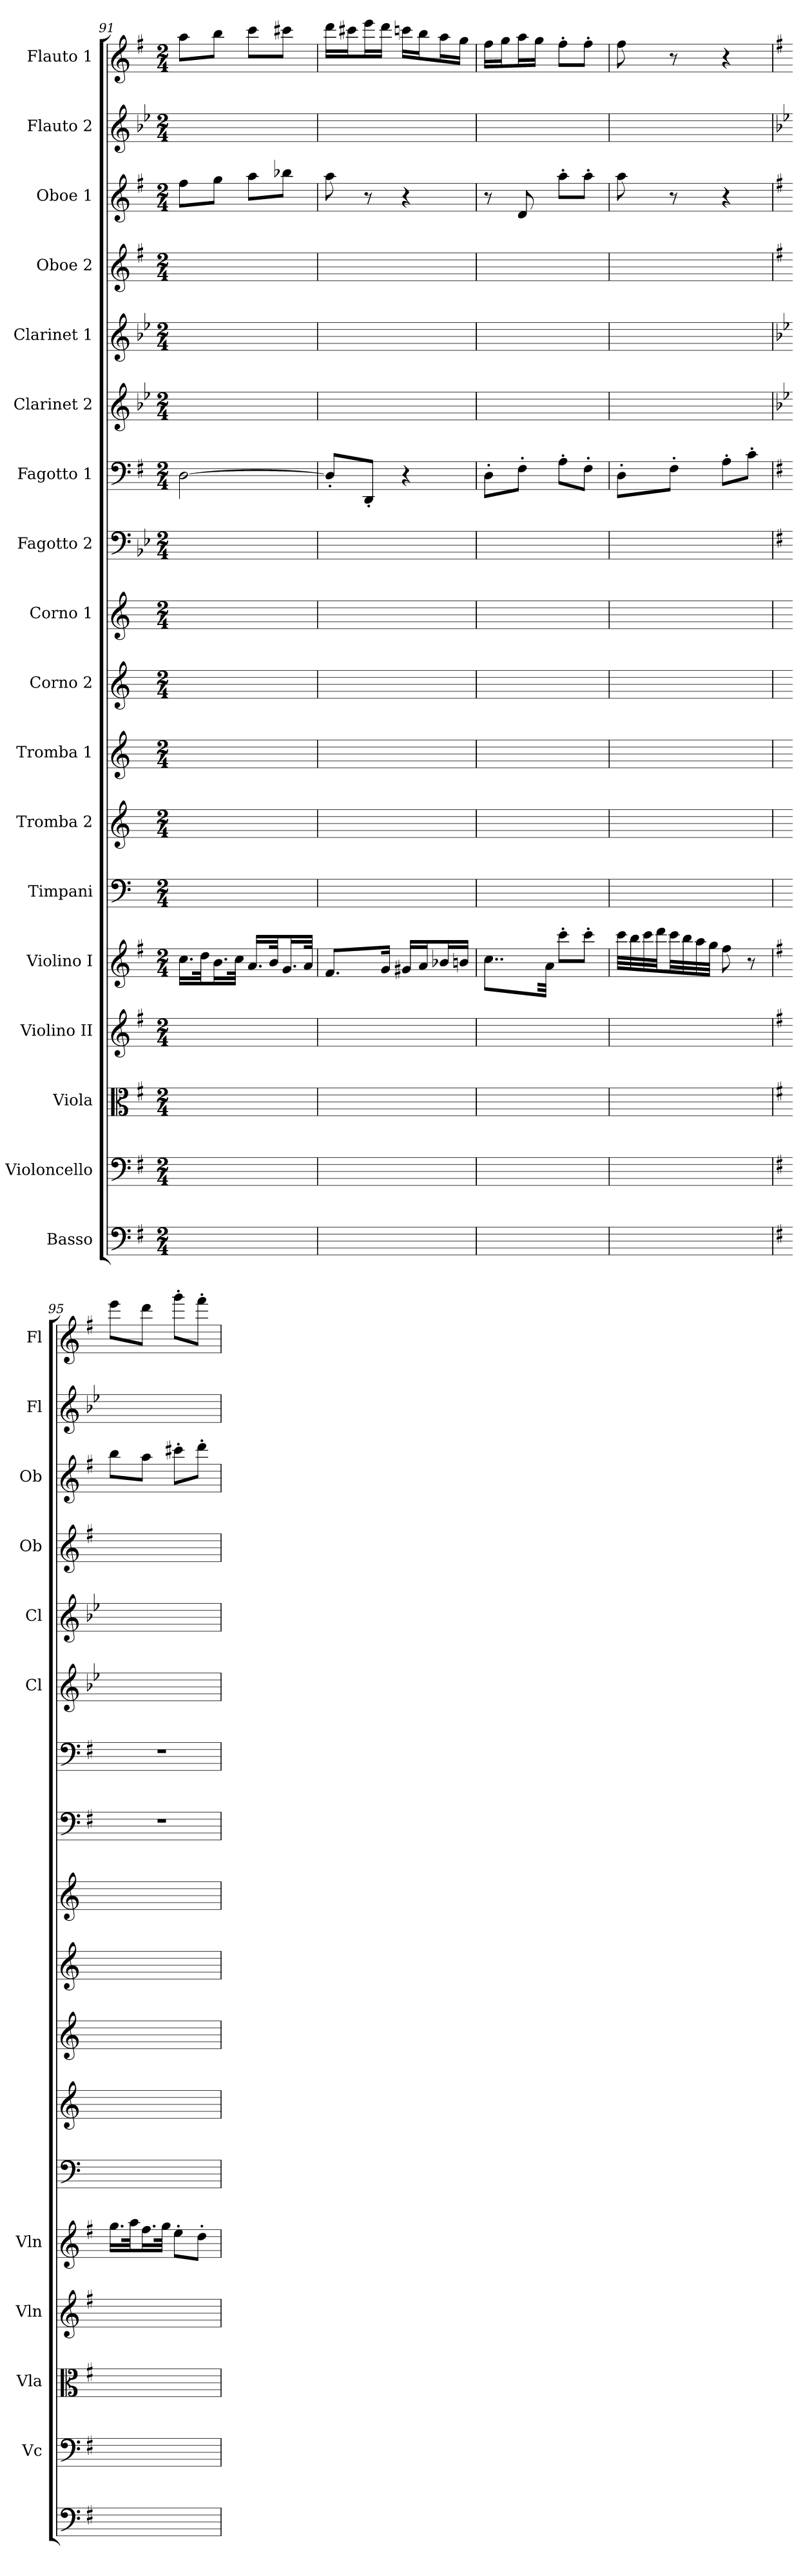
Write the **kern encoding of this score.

**kern	**kern	**kern	**kern	**kern	**kern	**kern	**kern	**kern	**kern	**kern	**kern	**kern	**kern	**kern	**kern	**kern	**kern
*part18	*part17	*part16	*part15	*part14	*part13	*part12	*part11	*part10	*part9	*part8	*part7	*part6	*part5	*part4	*part3	*part2	*part1
*staff18	*staff17	*staff16	*staff15	*staff14	*staff13	*staff12	*staff11	*staff10	*staff9	*staff8	*staff7	*staff6	*staff5	*staff4	*staff3	*staff2	*staff1
*I"Basso	*I"Violoncello	*I"Viola	*I"Violino II	*I"Violino I	*I"Timpani	*I"Tromba 2	*I"Tromba 1	*I"Corno 2	*I"Corno 1	*I"Fagotto 2	*I"Fagotto 1	*I"Clarinet 2	*I"Clarinet 1	*I"Oboe 2	*I"Oboe 1	*I"Flauto 2	*I"Flauto 1
*	*I'Vc	*I'Vla	*I'Vln	*I'Vln	*	*	*	*	*	*	*	*I'Cl	*I'Cl	*I'Ob	*I'Ob	*I'Fl	*I'Fl
*clefF4	*clefF4	*clefC3	*clefG2	*clefG2	*clefF4	*clefG2	*clefG2	*clefG2	*clefG2	*clefF4	*clefF4	*clefG2	*clefG2	*clefG2	*clefG2	*clefG2	*clefG2
*ITrd7c12	*	*	*	*	*	*ITrd1c2	*ITrd1c2	*ITrd3c5	*ITrd3c5	*	*	*ITrd2c3	*ITrd2c3	*	*	*	*
*k[f#]	*k[f#]	*k[f#]	*k[f#]	*k[f#]	*	*	*	*	*	*k[b-e-]	*k[f#]	*k[f#]	*k[f#]	*k[f#]	*k[f#]	*k[b-e-]	*k[f#]
*M2/4	*M2/4	*M2/4	*M2/4	*M2/4	*M2/4	*M2/4	*M2/4	*M2/4	*M2/4	*M2/4	*M2/4	*M2/4	*M2/4	*M2/4	*M2/4	*M2/4	*M2/4
=91	=91	=91	=91	=91	=91	=91	=91	=91	=91	=91	=91	=91	=91	=91	=91	=91	=91
2ryy	2ryy	2ryy	2ryy	16.cc\LL	2ryy	2ryy	2ryy	2ryy	2ryy	2ryy	[2D	2ryy	2ryy	2ryy	8ff#\L	2ryy	8aa\L
.	.	.	.	32dd\Jk	.	.	.	.	.	.	.	.	.	.	.	.	.
.	.	.	.	16.b\L	.	.	.	.	.	.	.	.	.	.	8gg\J	.	8bb\J
.	.	.	.	32cc\JJk	.	.	.	.	.	.	.	.	.	.	.	.	.
.	.	.	.	16.a/LL	.	.	.	.	.	.	.	.	.	.	8aa\L	.	8ccc\L
.	.	.	.	32b/Jk	.	.	.	.	.	.	.	.	.	.	.	.	.
.	.	.	.	16.g/L	.	.	.	.	.	.	.	.	.	.	8bb-X\J	.	8ccc#X\J
.	.	.	.	32a/JJk	.	.	.	.	.	.	.	.	.	.	.	.	.
=92	=92	=92	=92	=92	=92	=92	=92	=92	=92	=92	=92	=92	=92	=92	=92	=92	=92
2ryy	2ryy	2ryy	2ryy	8.f#/L	2ryy	2ryy	2ryy	2ryy	2ryy	2ryy	8D'/L]	2ryy	2ryy	2ryy	8aa	2ryy	16ddd\LL
.	.	.	.	.	.	.	.	.	.	.	.	.	.	.	.	.	16ccc#X\J
.	.	.	.	.	.	.	.	.	.	.	8DD'/J	.	.	.	8r	.	16eee\L
.	.	.	.	16g/Jk	.	.	.	.	.	.	.	.	.	.	.	.	16ddd\JJ
.	.	.	.	16g#X/LL	.	.	.	.	.	.	4r	.	.	.	4r	.	16cccn\LL
.	.	.	.	16a/J	.	.	.	.	.	.	.	.	.	.	.	.	16bb\J
.	.	.	.	16b-X/L	.	.	.	.	.	.	.	.	.	.	.	.	16aa\L
.	.	.	.	16bn/JJ	.	.	.	.	.	.	.	.	.	.	.	.	16gg\JJ
=93	=93	=93	=93	=93	=93	=93	=93	=93	=93	=93	=93	=93	=93	=93	=93	=93	=93
2ryy	2ryy	2ryy	2ryy	8..cc\L	2ryy	2ryy	2ryy	2ryy	2ryy	2ryy	8D'\L	2ryy	2ryy	2ryy	8r	2ryy	16ff#\LL
.	.	.	.	.	.	.	.	.	.	.	.	.	.	.	.	.	16gg\J
.	.	.	.	.	.	.	.	.	.	.	8F#'\J	.	.	.	8d	.	16aa\L
.	.	.	.	.	.	.	.	.	.	.	.	.	.	.	.	.	16gg\JJ
.	.	.	.	32a\Jkk	.	.	.	.	.	.	.	.	.	.	.	.	.
.	.	.	.	8ccc'\L	.	.	.	.	.	.	8A'\L	.	.	.	8aa'\L	.	8ff#'\L
.	.	.	.	8ccc'\J	.	.	.	.	.	.	8F#'\J	.	.	.	8aa'\J	.	8ff#'\J
=94	=94	=94	=94	=94	=94	=94	=94	=94	=94	=94	=94	=94	=94	=94	=94	=94	=94
2ryy	2ryy	2ryy	2ryy	32ccc\LLL	2ryy	2ryy	2ryy	2ryy	2ryy	2ryy	8D'\L	2ryy	2ryy	2ryy	8aa	2ryy	8ff#
.	.	.	.	32bb\	.	.	.	.	.	.	.	.	.	.	.	.	.
.	.	.	.	32ccc\	.	.	.	.	.	.	.	.	.	.	.	.	.
.	.	.	.	32ddd\JJ	.	.	.	.	.	.	.	.	.	.	.	.	.
.	.	.	.	32ccc\LL	.	.	.	.	.	.	8F#'\J	.	.	.	8r	.	8r
.	.	.	.	32bb\	.	.	.	.	.	.	.	.	.	.	.	.	.
.	.	.	.	32aa\	.	.	.	.	.	.	.	.	.	.	.	.	.
.	.	.	.	32gg\JJJ	.	.	.	.	.	.	.	.	.	.	.	.	.
.	.	.	.	8ff#	.	.	.	.	.	.	8A'\L	.	.	.	4r	.	4r
.	.	.	.	8r	.	.	.	.	.	.	8c'\J	.	.	.	.	.	.
=95	=95	=95	=95	=95	=95	=95	=95	=95	=95	=95	=95	=95	=95	=95	=95	=95	=95
*	*	*	*	*	*	*	*	*	*	*k[f#]	*	*	*	*	*	*	*
2ryy	2ryy	2ryy	2ryy	16.gg\LL	2ryy	2ryy	2ryy	2ryy	2ryy	2r	2r	2ryy	2ryy	2ryy	8bb\L	2ryy	8eee\L
.	.	.	.	32aa\Jk	.	.	.	.	.	.	.	.	.	.	.	.	.
.	.	.	.	16.ff#\L	.	.	.	.	.	.	.	.	.	.	8aa\J	.	8ddd\J
.	.	.	.	32gg\JJk	.	.	.	.	.	.	.	.	.	.	.	.	.
.	.	.	.	8ee'\L	.	.	.	.	.	.	.	.	.	.	8ccc#X'\L	.	8ggg'\L
.	.	.	.	8dd'\J	.	.	.	.	.	.	.	.	.	.	8ddd'\J	.	8fff#'\J
=	=	=	=	=	=	=	=	=	=	=	=	=	=	=	=	=	=
*-	*-	*-	*-	*-	*-	*-	*-	*-	*-	*-	*-	*-	*-	*-	*-	*-	*-
